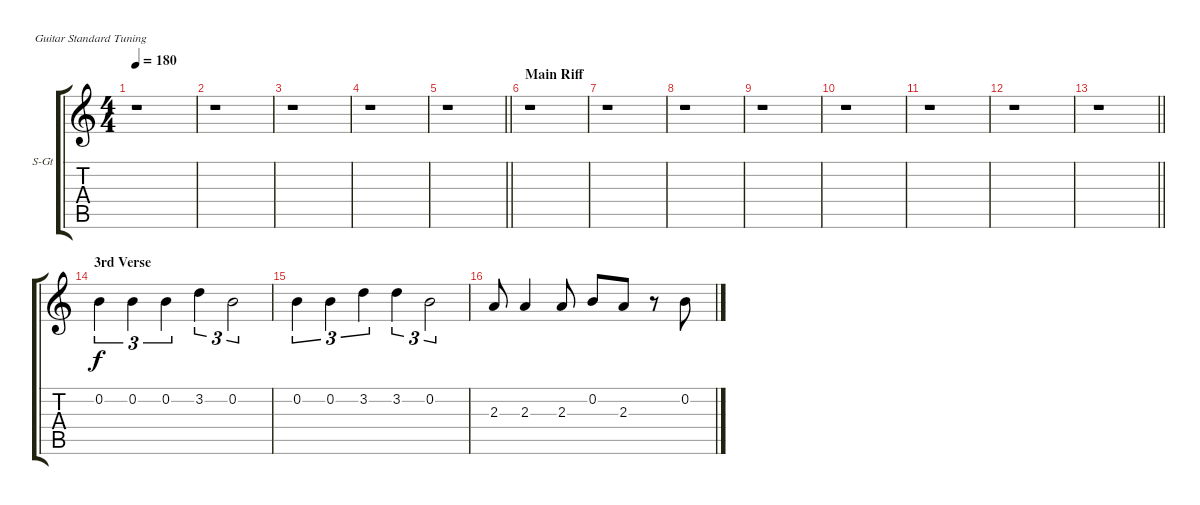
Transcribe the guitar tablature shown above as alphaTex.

\bracketExtendMode groupsimilarinstruments
\firstSystemTrackNameOrientation horizontal
\otherSystemsTrackNameOrientation horizontal
\track ("Voice" "S-Gt") {mute instrument lead6voice}
\staff {score tabs}
\tuning (E4 B3 G3 D3 A2 E2)
\displaytranspose 12
\ts (4 4)
\tempo 180
\clef g2
\ks c
r.1{dy f} |
r.1 |
r.1 |
r.1 |
\barLineRight lightlight
r.1 |
\section ("" "Main Riff")
r.1 |
r.1 |
r.1 |
r.1 |
r.1 |
r.1 |
r.1 |
\barLineRight lightlight
r.1 |
\section ("" "3rd Verse")
0.2.4{tu (3 2)} 0.2.4{tu (3 2)} 0.2.4{tu (3 2)} 3.2.4{tu (3 2)} 0.2.2{tu (3 2)} |
0.2.4{tu (3 2)} 0.2.4{tu (3 2)} 3.2.4{tu (3 2)} 3.2.4{tu (3 2)} 0.2.2{tu (3 2)} |
2.3.8 2.3.4 2.3.8 0.2.8 2.3.8 r.8 0.2.8
